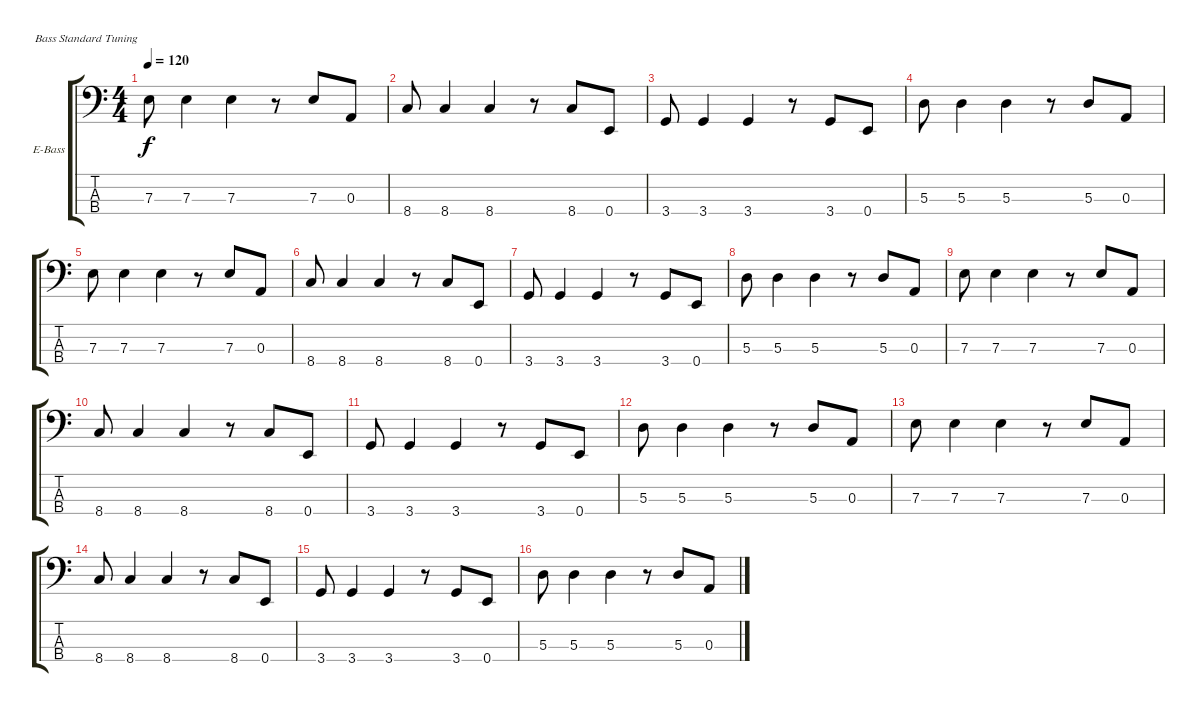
\defaultSystemsLayout 4
\bracketExtendMode groupsimilarinstruments
\firstSystemTrackNameOrientation horizontal
\otherSystemsTrackNameOrientation horizontal
\track ("Bass" "E-Bass") {instrument electricbassfinger}
\staff {score tabs}
\tuning (G2 D2 A1 E1)
\ts (4 4)
\tempo 120
\clef f4
\ks c
7.3.8{dy f} 7.3.4 7.3.4 r.8 7.3.8 0.3.8 |
8.4.8 8.4.4 8.4.4 r.8 8.4.8 0.4.8 |
3.4.8 3.4.4 3.4.4 r.8 3.4.8 0.4.8 |
5.3.8 5.3.4 5.3.4 r.8 5.3.8 0.3.8 |
7.3.8 7.3.4 7.3.4 r.8 7.3.8 0.3.8 |
8.4.8 8.4.4 8.4.4 r.8 8.4.8 0.4.8 |
3.4.8 3.4.4 3.4.4 r.8 3.4.8 0.4.8 |
5.3.8 5.3.4 5.3.4 r.8 5.3.8 0.3.8 |
7.3.8 7.3.4 7.3.4 r.8 7.3.8 0.3.8 |
8.4.8 8.4.4 8.4.4 r.8 8.4.8 0.4.8 |
3.4.8 3.4.4 3.4.4 r.8 3.4.8 0.4.8 |
5.3.8 5.3.4 5.3.4 r.8 5.3.8 0.3.8 |
7.3.8 7.3.4 7.3.4 r.8 7.3.8 0.3.8 |
8.4.8 8.4.4 8.4.4 r.8 8.4.8 0.4.8 |
3.4.8 3.4.4 3.4.4 r.8 3.4.8 0.4.8 |
5.3.8 5.3.4 5.3.4 r.8 5.3.8 0.3.8
